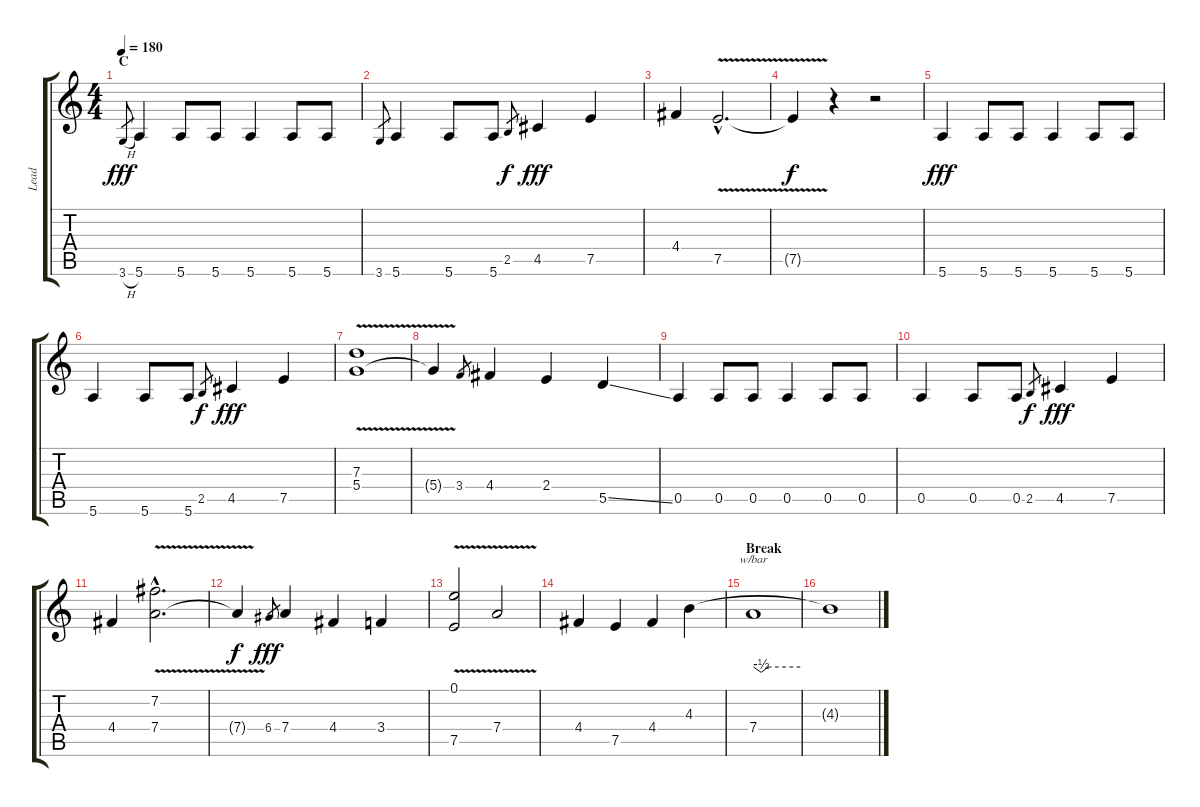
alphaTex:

\track ("Lead" "Lead") {instrument acousticguitarnylon}
\staff {score tabs}
\tuning (E4 B3 G3 D3 A2 E2) {hide}
\ts (4 4)
\section ("" "C")
\tempo 180
\clef g2
\ks c
3.6{h}.8{gr dy fff} 5.6.4{instrument electricguitarclean} 5.6.8 5.6.8 5.6.4 5.6.8 5.6.8 |
3.6.8{gr} 5.6.4 5.6.8 5.6.8 2.5.8{gr dy f} 4.5.4{dy fff} 7.5.4 |
4.4.4 7.5{v hac}.2{d} |
7.5{t}.4{dy f} r.4 r.2 |
5.6.4{dy fff} 5.6.8 5.6.8 5.6.4 5.6.8 5.6.8 |
5.6.4 5.6.8 5.6.8 2.5.8{gr dy f} 4.5.4{dy fff} 7.5.4 |
(7.3 5.4{v}).1 |
5.4{t}.4 3.4.8{gr} 4.4.4 2.4.4 5.5{ss}.4 |
0.5.4 0.5.8 0.5.8 0.5.4 0.5.8 0.5.8 |
0.5.4 0.5.8 0.5.8 2.5.8{gr dy f} 4.5.4{dy fff} 7.5.4 |
4.4.4 (7.2{v hac} 7.4{v hac}).2{d} |
7.4{t}.4{dy f} 6.4.8{gr dy fff} 7.4.4 4.4.4 3.4.4 |
(0.1 7.5{v}).2 7.4{v}.2 |
4.4.4 7.5.4 4.4.4 4.3.4 |
\section ("" "Break")
7.4.1{tbe (custom default 0 0 10 -2 19 0 60 0)} |
4.3{t}.1
